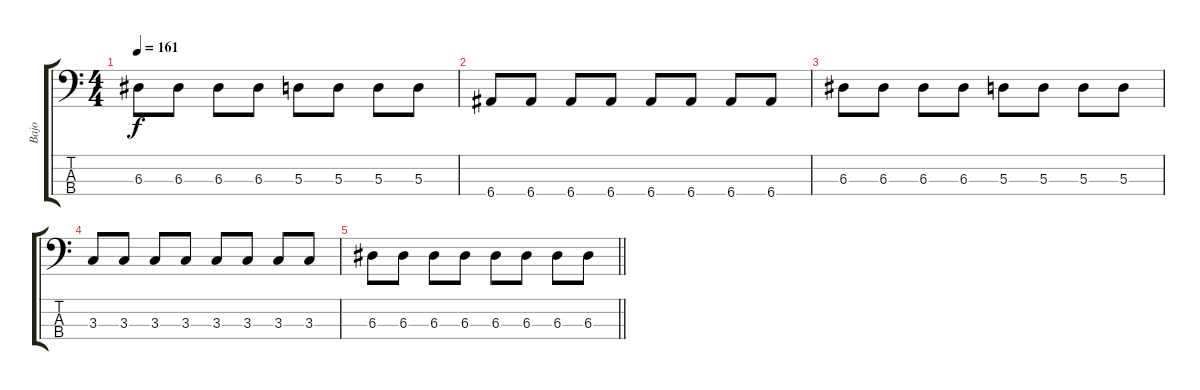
\track ("Bajo" "Bajo") {instrument electricbassfinger}
\staff {score tabs}
\tuning (G2 D2 A1 E1) {hide}
\ts (4 4)
\tempo 161
\clef f4
\ks c
6.3.8{dy f} 6.3.8 6.3.8 6.3.8 5.3.8 5.3.8 5.3.8 5.3.8 |
6.4.8 6.4.8 6.4.8 6.4.8 6.4.8 6.4.8 6.4.8 6.4.8 |
6.3.8 6.3.8 6.3.8 6.3.8 5.3.8 5.3.8 5.3.8 5.3.8 |
3.3.8 3.3.8 3.3.8 3.3.8 3.3.8 3.3.8 3.3.8 3.3.8 |
\barLineRight lightlight
6.3.8 6.3.8 6.3.8 6.3.8 6.3.8 6.3.8 6.3.8 6.3.8
